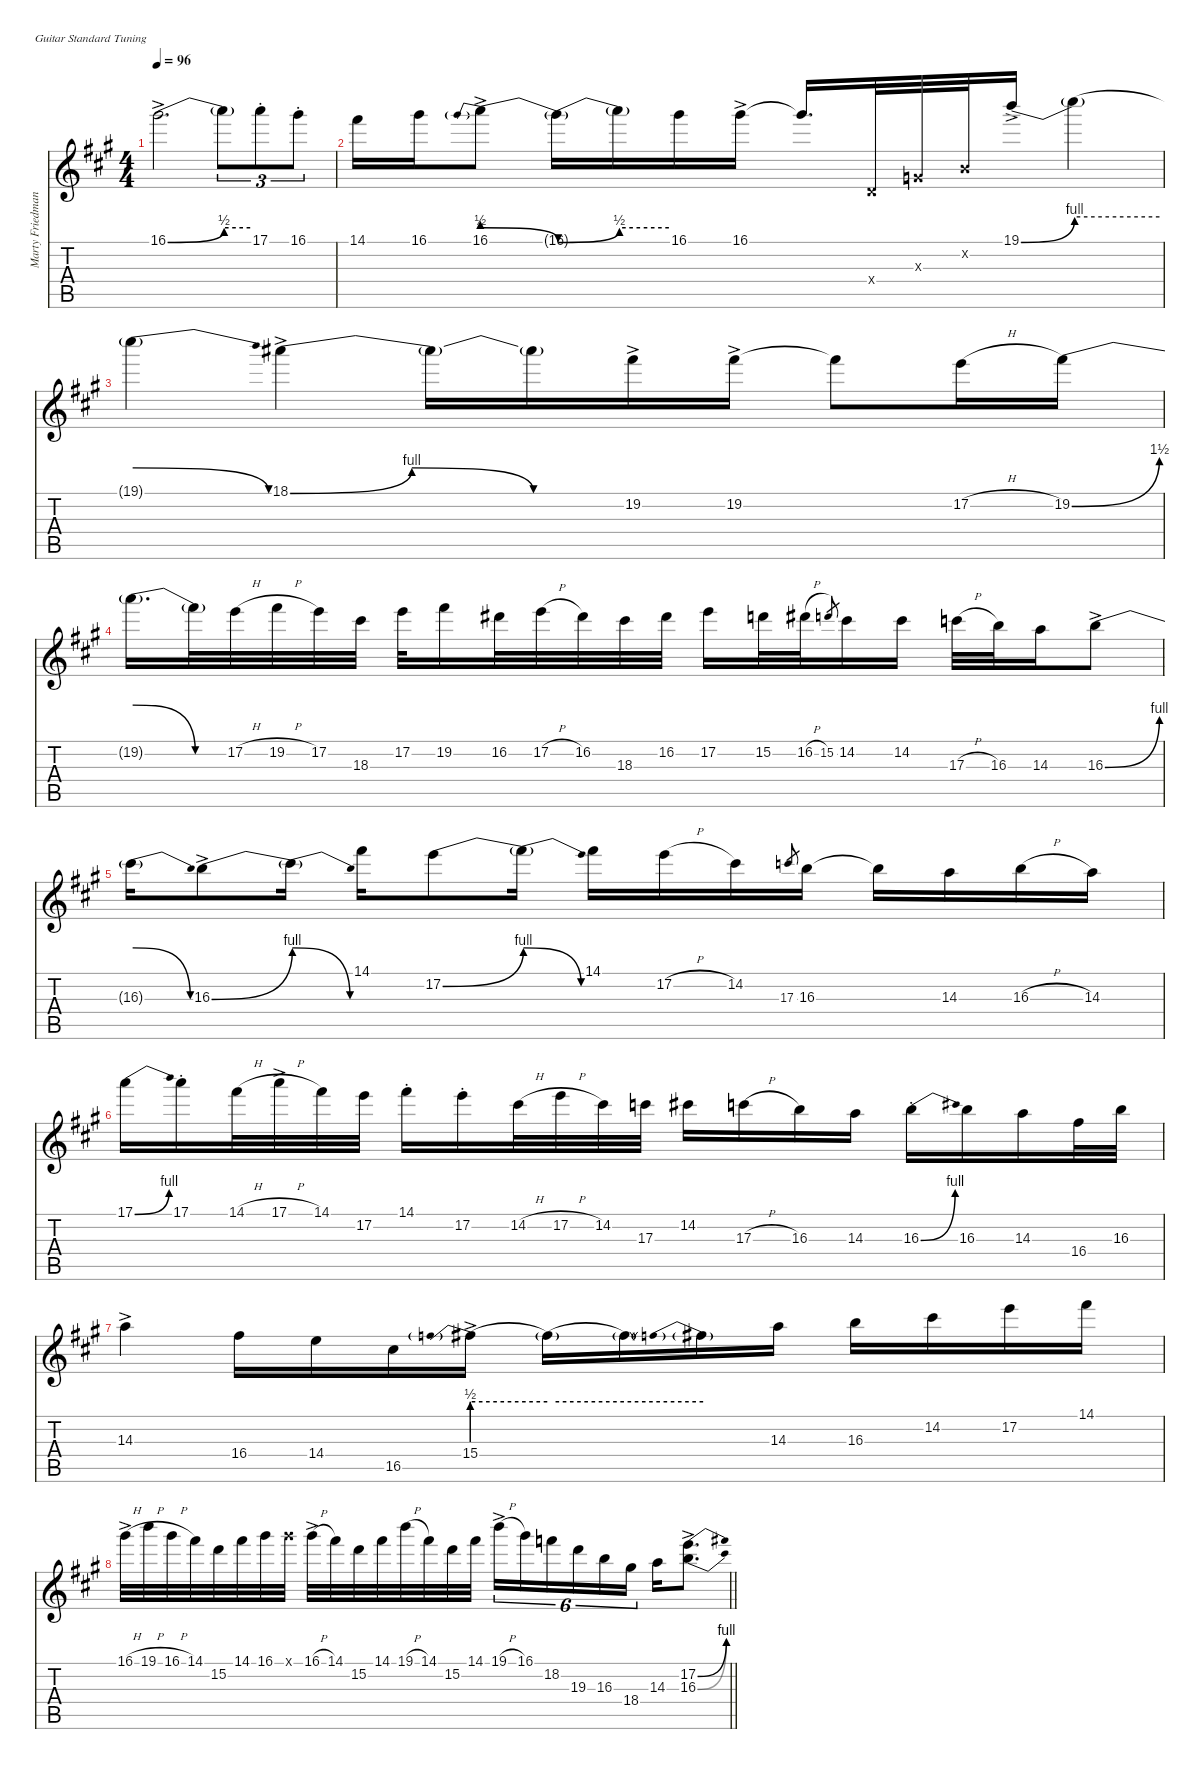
\defaultSystemsLayout 4
\hideDynamics
\bracketExtendMode nobrackets
\firstSystemTrackNameMode fullname
\otherSystemsTrackNameOrientation horizontal
\track ("Marty Friedman" "dist.guit.") {instrument distortionguitar}
\staff {score tabs}
\tuning (E4 B3 G3 D3 A2 E2)
\ts (4 4)
\tempo 96
\clef g2
\ks f#minor
16.1{be (bend 0 0 60 2) ac acc #}.2{d dy ff beam Down} 16.1{be (hold 0 2 60 2) t}.8{tu (3 2) dy f beam Down} 17.1{st acc forcenatural}.8{tu (3 2) beam Down} 16.1{st acc #}.8{tu (3 2) beam Down} |
14.1{acc #}.16{beam Down} 16.1{acc #}.16{beam Down} 16.1{be (prebendrelease 0 2 60 0) ac}.8{dy ff beam Down} 16.1{be (bend 0 0 60 2) t acc #}.16{dy f beam Down} 16.1{be (hold 0 2 60 2) t}.16{beam Down} 16.1{acc #}.16{beam Down} 16.1{ac acc #}.16{dy ff beam Down} 16.1{t acc #}.16{d dy f beam Up} 0.4{x acc forcenatural}.32{beam Up} 0.3{x acc forcenatural}.32{beam Up} 0.2{x acc forcenatural}.32{beam Up} 19.1{be (bend 0 0 60 4) ac acc forcenatural}.16{dy ff beam Up} 19.1{be (hold 0 4 60 4) t}.4{dy f beam Down} |
19.1{be (release 0 4 60 0) t}.4{beam Down} 18.1{be (bendrelease 0 0 30 4 30 4 60 0) ac acc #}.4{dy ff beam Down} 18.1{t acc #}.16{dy f beam Down} 18.1{be (hold 0 0 60 0) t acc #}.16{beam Down} 19.2{ac acc #}.16{dy ff beam Down} 19.2{ac acc #}.16{beam Down} 19.2{t acc #}.8{dy f beam Down} 17.2{h acc forcenatural}.16{beam Down} 19.2{be (bend 0 0 60 6) acc #}.16{beam Down} |
19.2{be (release 0 6 60 0) t}.16{d beam Down} 19.2{be (hold 0 0 60 0) t acc #}.32{beam Down} 17.2{h acc forcenatural}.32{beam Down} 19.2{h acc #}.32{beam Down} 17.2{acc forcenatural}.32{beam Down} 18.3{acc #}.32{beam Down} 17.2{acc forcenatural}.32{beam Down} 19.2{acc #}.16{beam Down} 16.2{acc #}.32{beam Down} 17.2{h acc forcenatural}.32{beam Down} 16.2{acc #}.32{beam Down} 18.3{acc #}.32{beam Down} 16.2{acc #}.32{beam Down} 17.2{acc forcenatural}.16{beam Down} 15.2{acc forcenatural}.32{beam Down} 16.2{h acc #}.32{beam Down} 15.2{acc forcenatural}.8{gr dy mf beam Up} 14.2{acc #}.16{dy f beam Down} 14.2{acc #}.16{beam Down} 17.3{h acc forcenatural}.32{beam Down} 16.3{acc forcenatural}.32{beam Down} 14.3{acc forcenatural}.16{beam Down} 16.3{be (bend 0 0 60 4) ac acc forcenatural}.8{dy ff beam Down} |
16.3{be (release 0 4 60 0) t}.16{dy f beam Down} 16.3{be (bend 0 0 60 4) ac acc forcenatural}.8{dy ff beam Down} 16.3{be (release 0 4 60 0) t}.16{dy f beam Down} 14.1{acc #}.16{beam Down} 17.2{be (bend 0 0 60 4) acc forcenatural}.8{beam Down} 17.2{be (release 0 4 60 0) t}.16{beam Down} 14.1{acc #}.16{beam Down} 17.2{h acc forcenatural}.16{beam Down} 14.2{acc #}.16{beam Down} 17.3{acc forcenatural}.8{gr dy mf beam Up} 16.3{acc forcenatural}.16{dy f beam Down} 16.3{t acc forcenatural}.16{beam Down} 14.3{acc forcenatural}.16{beam Down} 16.3{h acc forcenatural}.16{beam Down} 14.3{acc forcenatural}.16{beam Down} |
17.1{be (bend 0 0 30 4) acc forcenatural}.16{beam Down} 17.1{st acc forcenatural}.16{beam Down} 14.1{h acc #}.32{beam Down} 17.1{h ac acc forcenatural}.32{dy ff beam Down} 14.1{acc #}.32{dy f beam Down} 17.2{acc forcenatural}.32{beam Down} 14.1{st acc #}.16{beam Down} 17.2{st acc forcenatural}.16{beam Down} 14.2{h acc #}.32{beam Down} 17.2{h acc forcenatural}.32{beam Down} 14.2{acc #}.32{beam Down} 17.3{acc forcenatural}.32{beam Down} 14.2{acc #}.16{beam Down} 17.3{h acc forcenatural}.16{beam Down} 16.3{acc forcenatural}.16{beam Down} 14.3{acc forcenatural}.16{beam Down} 16.3{be (bend 0 0 30 4) st acc forcenatural}.16{beam Down} 16.3{acc forcenatural}.16{beam Down} 14.3{acc forcenatural}.16{beam Down} 16.4{acc #}.32{beam Down} 16.3{acc forcenatural}.32{beam Down} |
14.3{ac acc forcenatural}.4{dy ff beam Down} 16.4{acc #}.16{dy f beam Down} 14.4{acc forcenatural}.16{beam Down} 16.5{acc #}.16{beam Down} 15.4{be (prebend 0 2 60 2) ac}.16{dy ff beam Down} 15.4{be (hold 0 2 60 2) t}.16{dy f beam Down} 15.4{t}.16{beam Down} 15.4{be (prebend 0 2 60 2) t}.16{beam Down} 14.3{acc forcenatural}.16{beam Down} 16.3{acc forcenatural}.16{beam Down} 14.2{acc #}.16{beam Down} 17.2{acc forcenatural}.16{beam Down} 14.1{acc #}.16{beam Down} |
\barLineRight lightlight
16.1{h ac acc #}.32{dy ff beam Down} 19.1{h acc forcenatural}.32{dy f beam Down} 16.1{h acc #}.32{beam Down} 14.1{acc #}.32{beam Down} 15.2{acc forcenatural}.32{beam Down} 14.1{acc #}.32{beam Down} 16.1{acc #}.32{beam Down} 16.1{x acc #}.32{beam Down} 16.1{h ac acc #}.32{dy ff beam Down} 14.1{acc #}.32{dy f beam Down} 15.2{acc forcenatural}.32{beam Down} 14.1{acc #}.32{beam Down} 19.1{h acc forcenatural}.32{beam Down} 14.1{acc #}.32{beam Down} 15.2{acc forcenatural}.32{beam Down} 14.1{acc #}.32{beam Down} 19.1{h ac acc forcenatural}.16{tu (6 4) dy ff beam Down} 16.1{acc #}.16{tu (6 4) dy f beam Down} 18.2{acc forcenatural}.16{tu (6 4) beam Down} 19.3{acc forcenatural}.16{tu (6 4) beam Down} 16.3{acc forcenatural}.16{tu (6 4) beam Down} 18.4{acc #}.16{tu (6 4) beam Down} 14.3{acc forcenatural}.16{beam Down} (17.2{be (bend 0 0 60 4) ac acc forcenatural} 16.3{be (bend 0 0 60 4) ac acc forcenatural}).8{d dy ff beam Down}
